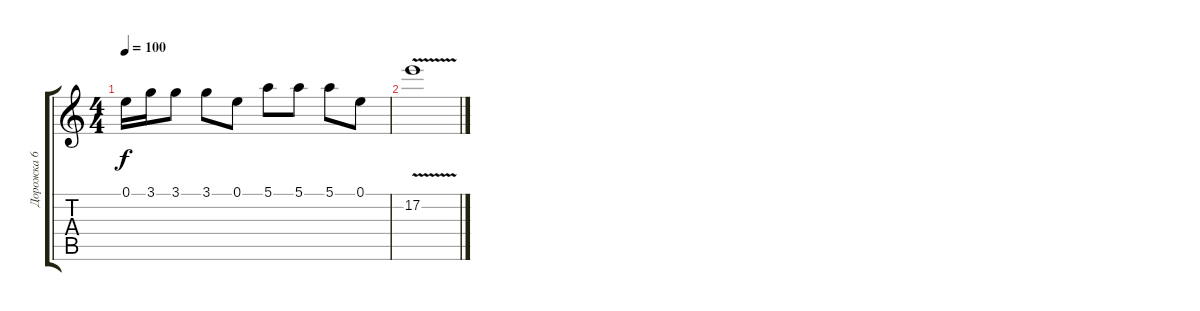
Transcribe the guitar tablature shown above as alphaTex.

\track ("Дорожка 6" "Дорожка 6") {instrument acousticguitarnylon}
\staff {score tabs}
\tuning (E4 B3 G3 D3 A2 E2) {hide}
\ts (4 4)
\tempo 100
\clef g2
\ks c
0.1.16{dy f} 3.1.16 3.1.8 3.1.8 0.1.8 5.1.8 5.1.8 5.1.8 0.1.8 |
17.2{v}.1
